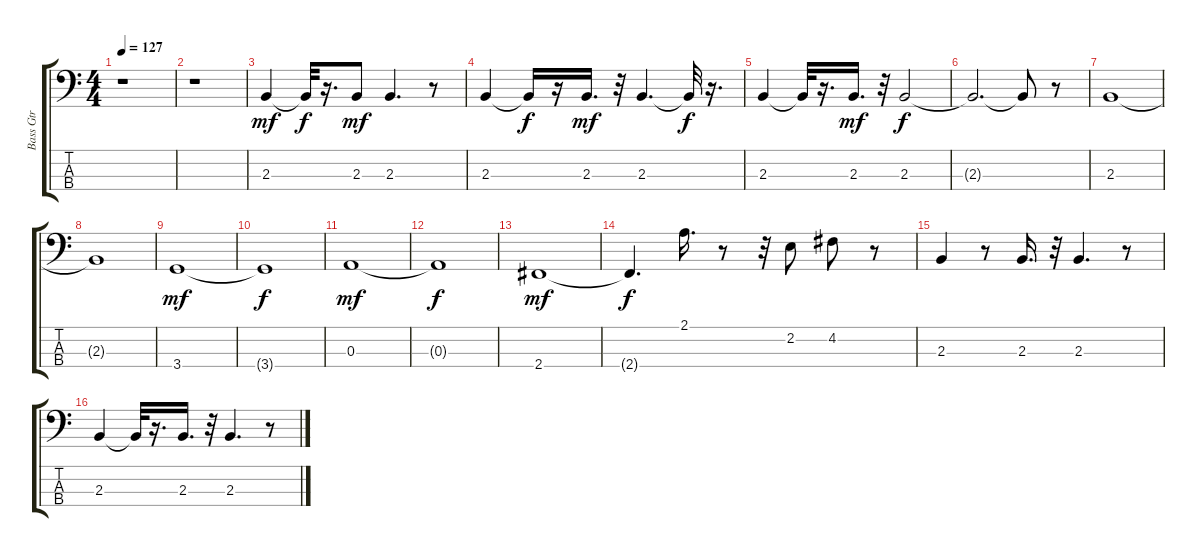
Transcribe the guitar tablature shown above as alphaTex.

\track ("Bass Gtr            " "Bass Gtr  ") {instrument electricbasspick}
\staff {score tabs}
\tuning (G2 D2 A1 E1) {hide}
\ts (4 4)
\tempo 127
\clef f4
\ks c
r.1{dy f} |
r.1 |
2.3.4{dy mf} 2.3{t}.32{dy f} r.16{d} 2.3.8{dy mf} 2.3.4{d} r.8 |
2.3.4 2.3{t}.16{dy f} r.16 2.3.16{d dy mf} r.32 2.3.4{d} 2.3{t}.32{dy f} r.16{d} |
2.3.4 2.3{t}.32 r.16{d} 2.3.16{d dy mf} r.32 2.3.2{dy f} |
2.3{t}.2{d} 2.3{t}.8 r.8 |
2.3.1 |
2.3{t}.1 |
3.4.1{dy mf} |
3.4{t}.1{dy f} |
0.3.1{dy mf} |
0.3{t}.1{dy f} |
2.4.1{dy mf} |
2.4{t}.4{d dy f} 2.1.16{d} r.8 r.32 2.2.8 4.2.8 r.8 |
2.3.4 r.8 2.3.16{d} r.32 2.3.4{d} r.8 |
2.3.4 2.3{t}.32 r.16{d} 2.3.16{d} r.32 2.3.4{d} r.8
